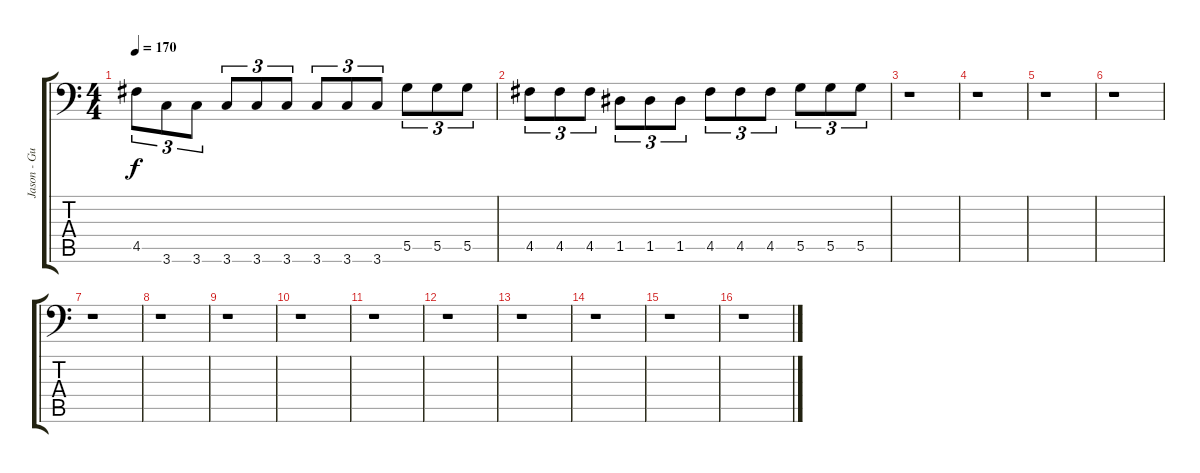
\track ("Jason - Guitar" "Jason - Gu") {instrument overdrivenguitar}
\staff {score tabs}
\tuning (A3 E3 C3 G2 D2 A1) {hide}
\ts (4 4)
\tempo 170
\clef f4
\ks c
4.5.8{tu (3 2) dy f} 3.6.8{tu (3 2)} 3.6.8{tu (3 2)} 3.6.8{tu (3 2)} 3.6.8{tu (3 2)} 3.6.8{tu (3 2)} 3.6.8{tu (3 2)} 3.6.8{tu (3 2)} 3.6.8{tu (3 2)} 5.5.8{tu (3 2)} 5.5.8{tu (3 2)} 5.5.8{tu (3 2)} |
4.5.8{tu (3 2)} 4.5.8{tu (3 2)} 4.5.8{tu (3 2)} 1.5.8{tu (3 2)} 1.5.8{tu (3 2)} 1.5.8{tu (3 2)} 4.5.8{tu (3 2)} 4.5.8{tu (3 2)} 4.5.8{tu (3 2)} 5.5.8{tu (3 2)} 5.5.8{tu (3 2)} 5.5.8{tu (3 2)} |
r.1 |
r.1 |
r.1 |
r.1 |
r.1 |
r.1 |
r.1 |
r.1 |
r.1 |
r.1 |
r.1 |
r.1 |
r.1 |
r.1
